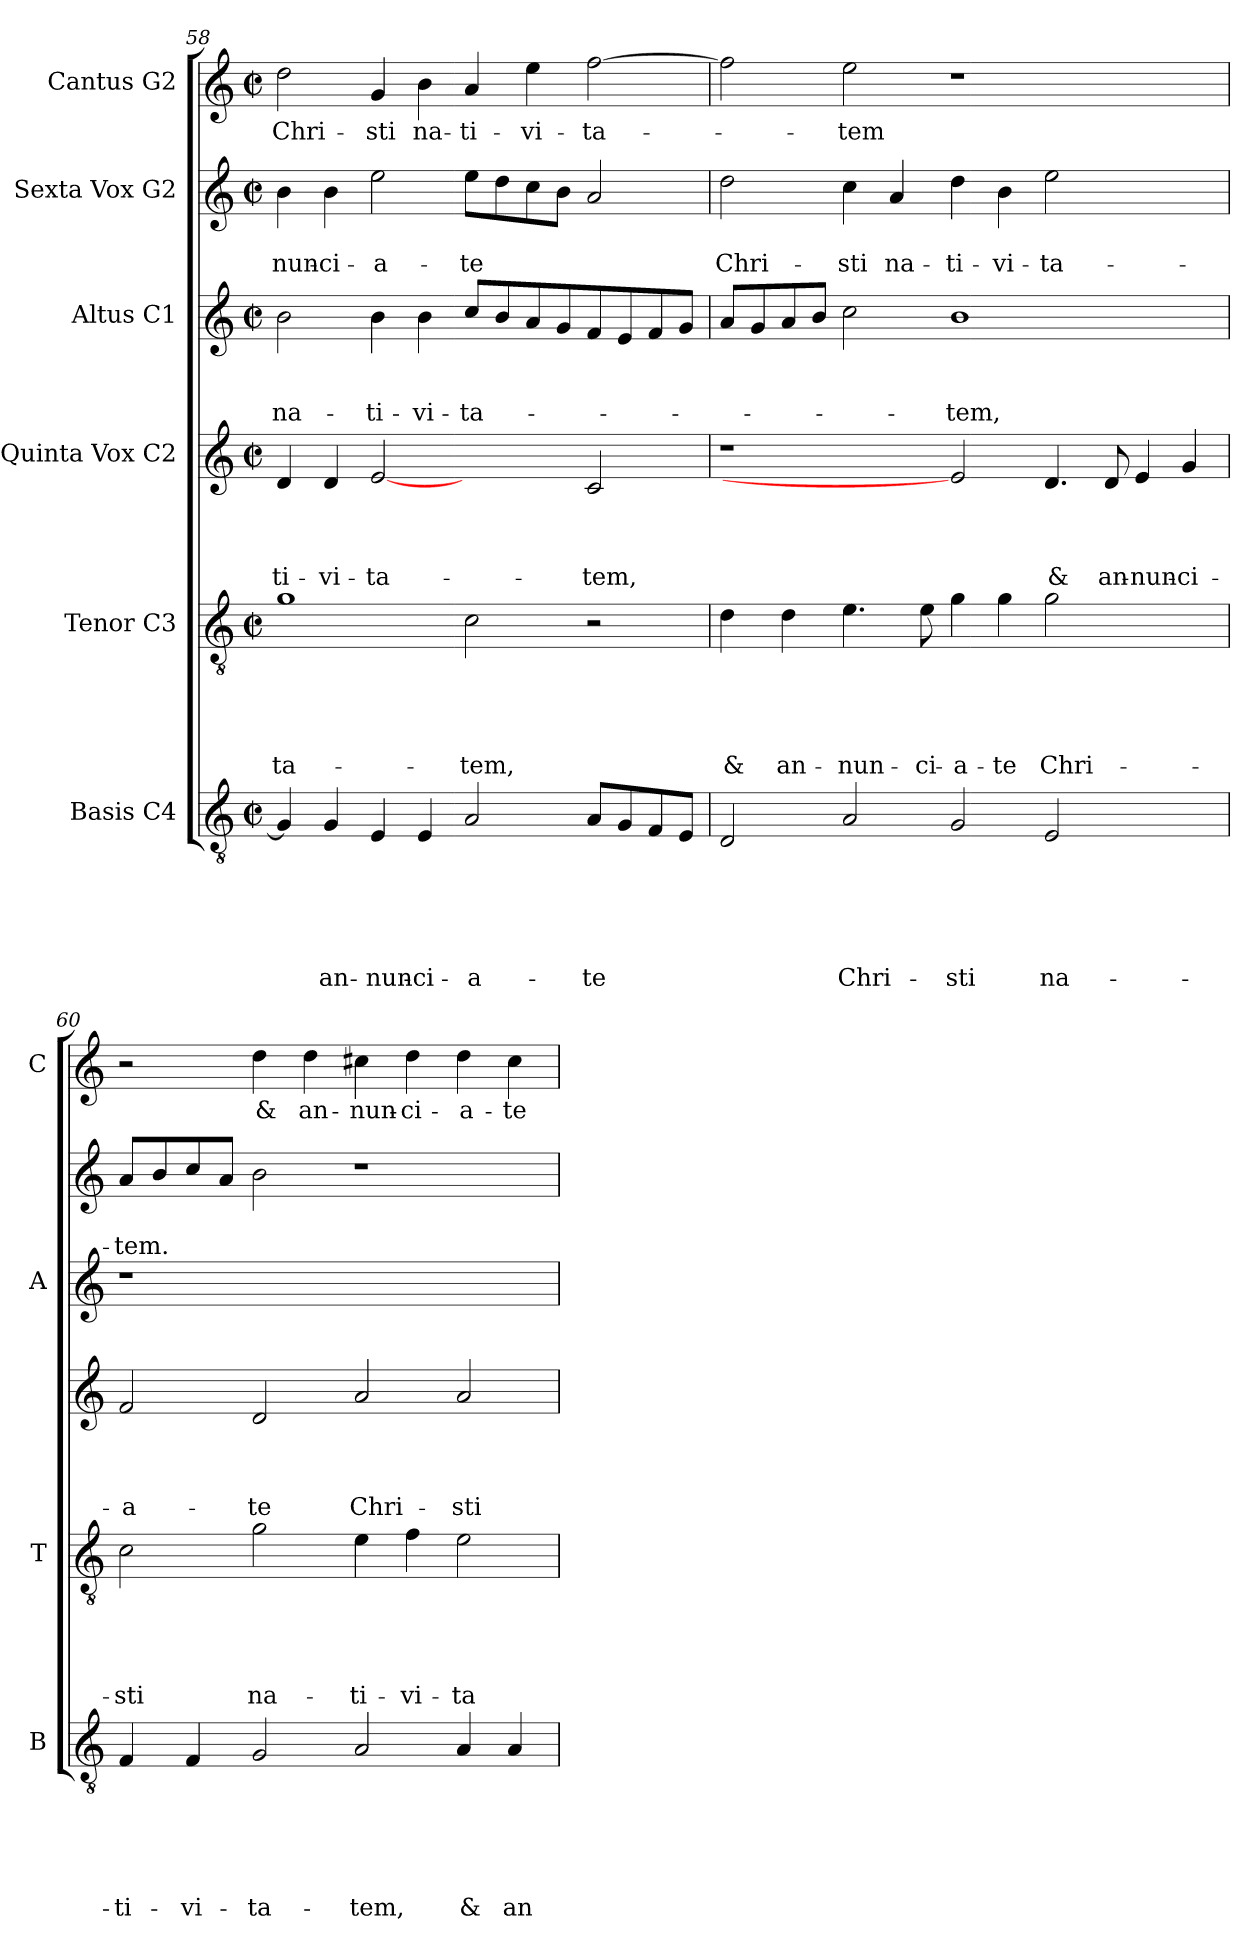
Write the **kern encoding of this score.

**kern	**text	**text	**text	**text	**text	**text	**kern	**text	**text	**text	**text	**text	**kern	**text	**text	**text	**text	**kern	**text	**text	**text	**kern	**text	**text	**kern	**text
*part6	*part6	*part6	*part6	*part6	*part6	*part6	*part5	*part5	*part5	*part5	*part5	*part5	*part4	*part4	*part4	*part4	*part4	*part3	*part3	*part3	*part3	*part2	*part2	*part2	*part1	*part1
*staff6	*staff6	*staff6	*staff6	*staff6	*staff6	*staff6	*staff5	*staff5	*staff5	*staff5	*staff5	*staff5	*staff4	*staff4	*staff4	*staff4	*staff4	*staff3	*staff3	*staff3	*staff3	*staff2	*staff2	*staff2	*staff1	*staff1
*I"Basis C4	*	*	*	*	*	*	*I"Tenor C3	*	*	*	*	*	*I"Quinta Vox C2	*	*	*	*	*I"Altus C1	*	*	*	*I"Sexta Vox G2	*	*	*I"Cantus G2	*
*I'B	*	*	*	*	*	*	*I'T	*	*	*	*	*	*	*	*	*	*	*I'A	*	*	*	*	*	*	*I'C	*
*clefGv2	*	*	*	*	*	*	*clefGv2	*	*	*	*	*	*clefG2	*	*	*	*	*clefG2	*	*	*	*clefG2	*	*	*clefG2	*
*k[]	*	*	*	*	*	*	*k[]	*	*	*	*	*	*k[]	*	*	*	*	*k[]	*	*	*	*k[]	*	*	*k[]	*
*C:	*	*	*	*	*	*	*C:	*	*	*	*	*	*C:	*	*	*	*	*C:	*	*	*	*C:	*	*	*C:	*
*M2/2	*	*	*	*	*	*	*M2/2	*	*	*	*	*	*M2/2	*	*	*	*	*M2/2	*	*	*	*M2/2	*	*	*M2/2	*
*met(c|)	*	*	*	*	*	*	*met(c|)	*	*	*	*	*	*met(c|)	*	*	*	*	*met(c|)	*	*	*	*met(c|)	*	*	*met(c|)	*
=58	=58	=58	=58	=58	=58	=58	=58	=58	=58	=58	=58	=58	=58	=58	=58	=58	=58	=58	=58	=58	=58	=58	=58	=58	=58	=58
!	!	!	!	!	!	!	!	!	!	!	!	!LO:LY:b	!	!	!	!	!LO:LY:b	!	!	!	!LO:LY:b	!	!	!LO:LY:b	!	!LO:LY:b
4G/]	.	.	.	.	.	.	1g	.	.	.	.	-ta-	4d/	.	.	.	-ti-	2b\	.	.	na-	4b\	.	-nun-	2dd\	Chri-
!	!	!	!	!	!	!LO:LY:b	!	!	!	!	!	!	!	!	!	!	!LO:LY:b	!	!	!	!	!	!	!LO:LY:b	!	!
4G/	.	.	.	.	.	an-	.	.	.	.	.	.	4d/	.	.	.	-vi-	.	.	.	.	4b\	.	-ci-	.	.
!	!	!	!	!	!	!LO:LY:b	!	!	!	!	!	!	!	!	!	!	!LO:LY:b	!	!	!	!LO:LY:b	!	!	!LO:LY:b	!	!LO:LY:b
4E/	.	.	.	.	.	-nun-	.	.	.	.	.	.	[2e	.	.	.	-ta-	4b\	.	.	-ti-	2ee\	.	-a-	4g/	-sti
!	!	!	!	!	!	!LO:LY:b	!	!	!	!	!	!	!	!	!	!	!	!	!	!	!LO:LY:b	!	!	!	!	!LO:LY:b
4E/	.	.	.	.	.	-ci-	.	.	.	.	.	.	.	.	.	.	.	4b\	.	.	-vi-	.	.	.	4b\	na-
!	!	!	!	!	!	!LO:LY:b	!	!	!	!	!	!LO:LY:b	!	!	!	!	!	!	!	!	!LO:LY:b	!	!	!LO:LY:b	!	!LO:LY:b
2A/	.	.	.	.	.	-a-	2c\	.	.	.	.	-tem,	2ryy	.	.	.	.	8cc/L	.	.	-ta-	8ee\L	.	-te	4a/	-ti-
.	.	.	.	.	.	.	.	.	.	.	.	.	.	.	.	.	.	8b/	.	.	.	8dd\	.	.	.	.
!	!	!	!	!	!	!	!	!	!	!	!	!	!	!	!	!	!	!	!	!	!	!	!	!	!	!LO:LY:b
.	.	.	.	.	.	.	.	.	.	.	.	.	.	.	.	.	.	8a/	.	.	.	8cc\	.	.	4ee\	-vi-
.	.	.	.	.	.	.	.	.	.	.	.	.	.	.	.	.	.	8g/	.	.	.	8b\J	.	.	.	.
!	!	!	!	!	!	!LO:LY:b	!	!	!	!	!	!	!	!	!	!	!LO:LY:b	!	!	!	!	!	!	!	!	!LO:LY:b
8A/L	.	.	.	.	.	-te	2r	.	.	.	.	.	2c/	.	.	.	-tem,	8f/	.	.	.	2a/	.	.	[2ff\	-ta-
8G/	.	.	.	.	.	.	.	.	.	.	.	.	.	.	.	.	.	8e/	.	.	.	.	.	.	.	.
8F/	.	.	.	.	.	.	.	.	.	.	.	.	.	.	.	.	.	8f/	.	.	.	.	.	.	.	.
8E/J	.	.	.	.	.	.	.	.	.	.	.	.	.	.	.	.	.	8g/J	.	.	.	.	.	.	.	.
=59	=59	=59	=59	=59	=59	=59	=59	=59	=59	=59	=59	=59	=59	=59	=59	=59	=59	=59	=59	=59	=59	=59	=59	=59	=59	=59
!	!	!	!	!	!	!	!	!	!	!	!	!LO:LY:b	!	!	!	!	!	!	!	!	!	!	!	!LO:LY:b	!	!
2D/	.	.	.	.	.	.	4d\	.	.	.	.	&	1r	.	.	.	.	8a/L	.	.	.	2dd\	.	Chri-	2ff\]	.
.	.	.	.	.	.	.	.	.	.	.	.	.	.	.	.	.	.	8g/	.	.	.	.	.	.	.	.
!	!	!	!	!	!	!	!	!	!	!	!	!LO:LY:b	!	!	!	!	!	!	!	!	!	!	!	!	!	!
.	.	.	.	.	.	.	4d\	.	.	.	.	an-	.	.	.	.	.	8a/	.	.	.	.	.	.	.	.
.	.	.	.	.	.	.	.	.	.	.	.	.	.	.	.	.	.	8b/J	.	.	.	.	.	.	.	.
!	!	!	!	!	!	!LO:LY:b	!	!	!	!	!	!LO:LY:b	!	!	!	!	!	!	!	!	!	!	!	!LO:LY:b	!	!LO:LY:b
2A/	.	.	.	.	.	Chri-	4.e\	.	.	.	.	-nun-	.	.	.	.	.	2cc\	.	.	.	4cc\	.	-sti	2ee\	-tem
!	!	!	!	!	!	!	!	!	!	!	!	!	!	!	!	!	!	!	!	!	!	!	!	!LO:LY:b	!	!
.	.	.	.	.	.	.	.	.	.	.	.	.	.	.	.	.	.	.	.	.	.	4a/	.	na-	.	.
!	!	!	!	!	!	!	!	!	!	!	!	!LO:LY:b	!	!	!	!	!	!	!	!	!	!	!	!	!	!
.	.	.	.	.	.	.	8e\	.	.	.	.	-ci-	.	.	.	.	.	.	.	.	.	.	.	.	.	.
!	!	!	!	!	!	!LO:LY:b	!	!	!	!	!	!LO:LY:b	!	!	!	!	!	!	!	!	!LO:LY:b	!	!	!LO:LY:b	!	!
2G/	.	.	.	.	.	-sti	4g\	.	.	.	.	-a-	2e]	.	.	.	.	1b	.	.	-tem,	4dd\	.	-ti-	1r	.
!	!	!	!	!	!	!	!	!	!	!	!	!LO:LY:b	!	!	!	!	!	!	!	!	!	!	!	!LO:LY:b	!	!
.	.	.	.	.	.	.	4g\	.	.	.	.	-te	.	.	.	.	.	.	.	.	.	4b\	.	-vi-	.	.
!	!	!	!	!	!	!LO:LY:b	!	!	!	!	!	!LO:LY:b	!	!	!	!	!LO:LY:b	!	!	!	!	!	!	!LO:LY:b	!	!
2E/	.	.	.	.	.	na-	2g\	.	.	.	.	Chri-	4.d/	.	.	.	&	.	.	.	.	2ee\	.	-ta-	.	.
!	!	!	!	!	!	!	!	!	!	!	!	!	!	!	!	!	!LO:LY:b	!	!	!	!	!	!	!	!	!
.	.	.	.	.	.	.	.	.	.	.	.	.	8d/	.	.	.	an-	.	.	.	.	.	.	.	.	.
!	!	!	!	!	!	!	!	!	!	!	!	!	!	!	!	!	!LO:LY:b	!	!	!	!	!	!	!	!	!
2ryy	.	.	.	.	.	.	2ryy	.	.	.	.	.	4e/	.	.	.	-nun-	2ryy	.	.	.	2ryy	.	.	2ryy	.
!	!	!	!	!	!	!	!	!	!	!	!	!	!	!	!	!	!LO:LY:b	!	!	!	!	!	!	!	!	!
.	.	.	.	.	.	.	.	.	.	.	.	.	4g/	.	.	.	-ci-	.	.	.	.	.	.	.	.	.
!!LO:PB:g=z
=60	=60	=60	=60	=60	=60	=60	=60	=60	=60	=60	=60	=60	=60	=60	=60	=60	=60	=60	=60	=60	=60	=60	=60	=60	=60	=60
!	!	!	!	!	!	!LO:LY:b	!	!	!	!	!	!LO:LY:b	!	!	!	!	!LO:LY:b	!	!	!	!	!	!	!LO:LY:b	!	!
4F/	.	.	.	.	.	-ti-	2c\	.	.	.	.	-sti	2f/	.	.	.	-a-	1r	.	.	.	8a/L	.	-tem.	2r	.
.	.	.	.	.	.	.	.	.	.	.	.	.	.	.	.	.	.	.	.	.	.	8b/	.	.	.	.
!	!	!	!	!	!	!LO:LY:b	!	!	!	!	!	!	!	!	!	!	!	!	!	!	!	!	!	!	!	!
4F/	.	.	.	.	.	-vi-	.	.	.	.	.	.	.	.	.	.	.	.	.	.	.	8cc/	.	.	.	.
.	.	.	.	.	.	.	.	.	.	.	.	.	.	.	.	.	.	.	.	.	.	8a/J	.	.	.	.
!	!	!	!	!	!	!LO:LY:b	!	!	!	!	!	!LO:LY:b	!	!	!	!	!LO:LY:b	!	!	!	!	!	!	!	!	!LO:LY:b
2G/	.	.	.	.	.	-ta-	2g\	.	.	.	.	na-	2d/	.	.	.	-te	.	.	.	.	2b\	.	.	4dd\	&
!	!	!	!	!	!	!	!	!	!	!	!	!	!	!	!	!	!	!	!	!	!	!	!	!	!	!LO:LY:b
.	.	.	.	.	.	.	.	.	.	.	.	.	.	.	.	.	.	.	.	.	.	.	.	.	4dd\	an-
!	!	!	!	!	!	!LO:LY:b	!	!	!	!	!	!LO:LY:b	!	!	!	!	!LO:LY:b	!	!	!	!	!	!	!	!	!LO:LY:b
2A/	.	.	.	.	.	-tem,	4e\	.	.	.	.	-ti-	2a/	.	.	.	Chri-	1ryy	.	.	.	1r	.	.	4cc#X\	-nun-
!	!	!	!	!	!	!	!	!	!	!	!	!LO:LY:b	!	!	!	!	!	!	!	!	!	!	!	!	!	!LO:LY:b
.	.	.	.	.	.	.	4f\	.	.	.	.	-vi-	.	.	.	.	.	.	.	.	.	.	.	.	4dd\	-ci-
!	!	!	!	!	!	!LO:LY:b	!	!	!	!	!	!LO:LY:b	!	!	!	!	!LO:LY:b	!	!	!	!	!	!	!	!	!LO:LY:b
4A/	.	.	.	.	.	&	2e\	.	.	.	.	-ta-	2a/	.	.	.	-sti	.	.	.	.	.	.	.	4dd\	-a-
!	!	!	!	!	!	!LO:LY:b	!	!	!	!	!	!	!	!	!	!	!	!	!	!	!	!	!	!	!	!LO:LY:b
4A/	.	.	.	.	.	an-	.	.	.	.	.	.	.	.	.	.	.	.	.	.	.	.	.	.	4cc#\	-te
=	=	=	=	=	=	=	=	=	=	=	=	=	=	=	=	=	=	=	=	=	=	=	=	=	=	=
*-	*-	*-	*-	*-	*-	*-	*-	*-	*-	*-	*-	*-	*-	*-	*-	*-	*-	*-	*-	*-	*-	*-	*-	*-	*-	*-
